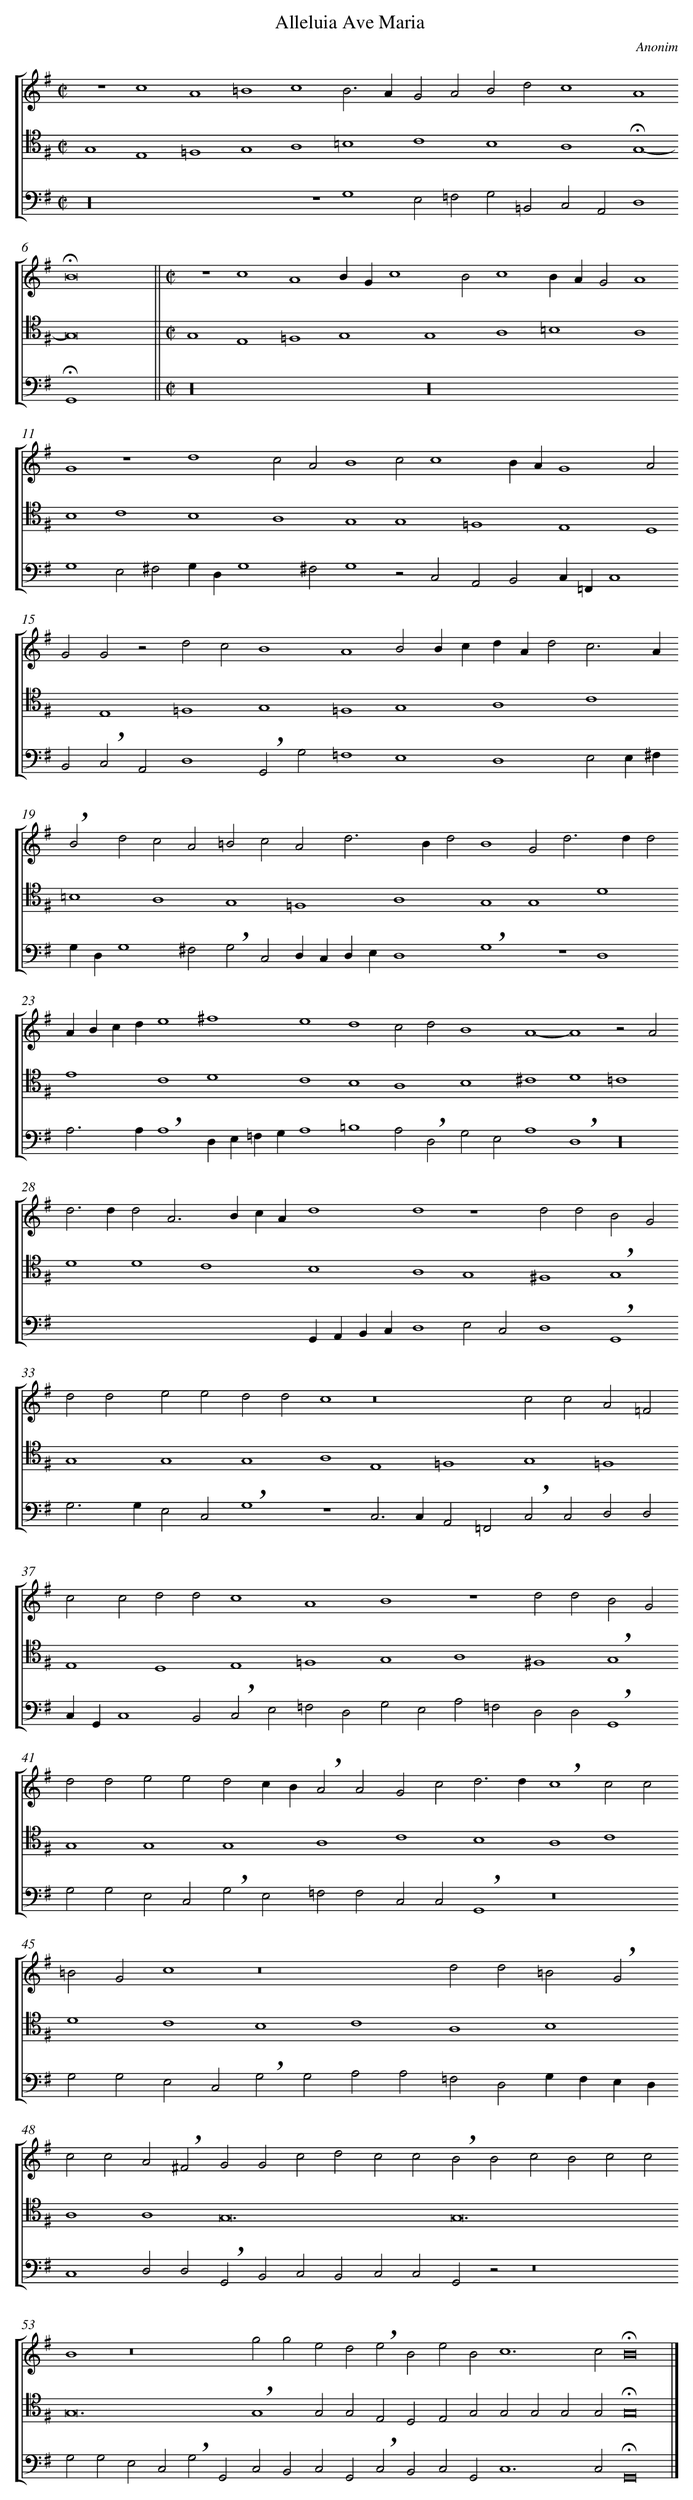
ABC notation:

X:1
T: Alleluia Ave Maria
C: Anonim
L: 1/4
M: C|
%%staves [1 2 3 4]
V: 1
V: 2 clef=alto
V: 3 clef=tenor
V: 4 clef=bass
K: G
[V:1] z4c4 [|]
[V:2] x8 [|]
[V:3] G,4E,4 [|]
[V:4] z16 [|]
[V:1] A4=B4 [|]
[V:2] x8 [|]
[V:3] =F,4G,4 [|]
[V:4]  [|]
[V:1] c4B3A [|]
[V:2] x8 [|]
[V:3] A,4=B,4 [|]
[V:4] z4G,4 [|]
[V:1] G2A2B2d2 [|]
[V:2] x8 [|]
[V:3] C4B,4 [|]
[V:4] E,2=F,2G,2=B,,2 [|]
[V:1] c4A4 [|]
[V:2] x8 [|]
[V:3] A,4!fermata!G,4- [|]
[V:4] C,2A,,2D,4 [|]
[V:1] !fermata!B8 ||
[V:2] x8 ||
[V:3] G,8 ||
[V:4] !fermata!G,,4x4 ||
[V:1] [M:C|]z4c4 [|]
[V:2] x8 [|]
[V:3] [M:C|]G,4E,4 [|]
[V:4] [M:C|]z16 [|]
[V:1] A4BGc4 [|]
[V:2] x8 [|]
[V:3] =F,4G,4 [|]
[V:4]  [|]
[V:1] B2c4 [|]
[V:2] x8 [|]
[V:3] G,4A,4 [|]
[V:4] z16 [|]
[V:1] BAG2A4 [|]
[V:2] x8 [|]
[V:3] =B,4A,4 [|]
[V:4]  [|]
[V:1] G4z4 [|]
[V:2] x8 [|]
[V:3] B,4C4 [|]
[V:4] G,4E,2^F,2 [|]
[V:1] d4c2A2 [|]
[V:2] x8 [|]
[V:3] B,4A,4 [|]
[V:4] G,D,G,4^F,2 [|]
[V:1] B4c2c4 [|]
[V:2] x8 [|]
[V:3] G,4G,4 [|]
[V:4] G,4z2C,2 [|]
[V:1] BAG4 [|]
[V:2] x8 [|]
[V:3] =F,4E,4 [|]
[V:4] A,,2B,,2C,=F,,C,4 [|]
[V:1] A2G2G2z2 [|]
[V:2] x8 [|]
[V:3] D,4E,4 [|]
[V:4] B,,2!breath!C,2A,,2 [|]
[V:1] d2c2B4 [|]
[V:2] x8 [|]
[V:3] =F,4G,4 [|]
[V:4] D,4!breath!G,,2G,2 [|]
[V:1] A4B2Bc [|]
[V:2] x8 [|]
[V:3] =F,4G,4 [|]
[V:4] =F,4E,4 [|]
[V:1] dAd2c3A [|]
[V:2] x8 [|]
[V:3] A,4C4 [|]
[V:4] D,4E,2E,^F, [|]
[V:1] !breath!B2d2c2A2 [|]
[V:2] x8 [|]
[V:3] =B,4A,4 [|]
[V:4] G,D,G,4^F,2 [|]
[V:1] =B2c2A2d3 [|]
[V:2] x8 [|]
[V:3] G,4=F,4 [|]
[V:4] !breath!G,2C,2D,C,D,E, [|]
[V:1] Bd2B4 [|]
[V:2] x8 [|]
[V:3] A,4G,4 [|]
[V:4] D,4!breath!G,4 [|]
[V:1] G2d2>d2d2 [|]
[V:2] x8 [|]
[V:3] G,4D4 [|]
[V:4] z4D,4 [|]
[V:1] ABcde4 [|]
[V:2] x8 [|]
[V:3] E4C4 [|]
[V:4] A,2>A,2!breath!A,4 [|]
[V:1] ^f4e4 [|]
[V:2] x8 [|]
[V:3] D4C4 [|]
[V:4] D,E,=F,G,A,4 [|]
[V:1] d4c2d2 [|]
[V:2] x8 [|]
[V:3] B,4A,4 [|]
[V:4] =B,4A,2!breath!D,2 [|]
[V:1] B4A4- [|]
[V:2] x8 [|]
[V:3] B,4^C4 [|]
[V:4] G,2E,2A,4 [|]
[V:1] A4z2A2 [|]
[V:2] x8 [|]
[V:3] D4=C4 [|]
[V:4] !breath!D,4z16 [|]
[V:1] d2>d2d2A3 [|]
[V:2] x8 [|]
[V:3] D4D4 [|]
[V:4]  [|]
[V:1] BcAd4 [|]
[V:2] x8 [|]
[V:3] C4B,4 [|]
[V:4] G,,A,,B,,C, [|]
[V:1] d4z4 [|]
[V:2] x8 [|]
[V:3] A,4G,4 [|]
[V:4] D,4E,2C,2 [|]
[V:1] d2d2B2G2 [|]
[V:2] x8 [|]
[V:3] ^F,4!breath!G,4 [|]
[V:4] D,4!breath!G,,4 [|]
[V:1] d2d2e2e2 [|]
[V:2] x8 [|]
[V:3] G,4G,4 [|]
[V:4] G,2>G,2E,2C,2 [|]
[V:1] d2d2c4 [|]
[V:2] x8 [|]
[V:3] G,4A,4 [|]
[V:4] !breath!G,4z4 [|]
[V:1] z8 [|]
[V:2] x8 [|]
[V:3] E,4=F,4 [|]
[V:4] C,2>C,2A,,2=F,,2 [|]
[V:1] c2c2A2=F2 [|]
[V:2] x8 [|]
[V:3] G,4=F,4 [|]
[V:4] !breath!C,2C,2D,2D,2 [|]
[V:1] c2c2d2d2 [|]
[V:2] x8 [|]
[V:3] E,4D,4 [|]
[V:4] C,G,,C,4B,,2 [|]
[V:1] c4A4 [|]
[V:2] x8 [|]
[V:3] E,4=F,4 [|]
[V:4] !breath!C,2E,2=F,2D,2 [|]
[V:1] B4z4 [|]
[V:2] x8 [|]
[V:3] G,4A,4 [|]
[V:4] G,2E,2A,2=F,2 [|]
[V:1] d2d2B2G2 [|]
[V:2] x8 [|]
[V:3] ^F,4!breath!G,4 [|]
[V:4] D,2D,2!breath!G,,4 [|]
[V:1] d2d2e2e2 [|]
[V:2] x8 [|]
[V:3] G,4G,4 [|]
[V:4] G,2G,2E,2C,2 [|]
[V:1] d2cB!breath!A2A2 [|]
[V:2] x8 [|]
[V:3] G,4A,4 [|]
[V:4] !breath!G,2E,2=F,2F,2 [|]
[V:1] G2c2d3d [|]
[V:2] x8 [|]
[V:3] C4B,4 [|]
[V:4] C,2C,2!breath!G,,4 [|]
[V:1] !breath!c4c2c2 [|]
[V:2] x8 [|]
[V:3] A,4C4 [|]
[V:4] z8 [|]
[V:1] =B2G2c4 [|]
[V:2] x8 [|]
[V:3] D4C4 [|]
[V:4] G,2G,2E,2C,2 [|]
[V:1] z8 [|]
[V:2] x8 [|]
[V:3] B,4C4 [|]
[V:4] !breath!G,2G,2A,2A,2 [|]
[V:1] d2d2=B2!breath!G2 [|]
[V:2] x8 [|]
[V:3] A,4B,4 [|]
[V:4] =F,2D,2G,F,E,D, [|]
[V:1] c2c2A2!breath!^F2 [|]
[V:2] x8 [|]
[V:3] A,4A,4 [|]
[V:4] C,4D,2D,2 [|]
[V:1] G2G2c2d2 [|]
[V:2] x8 [|]
[V:3] G,12 [|]
[V:4] !breath!G,,2B,,2C,2B,,2 [|]
[V:1] c2c2!breath!B2B2 [|]
[V:2] x8 [|]
[V:3] G,12 [|]
[V:4] C,2C,2G,,2z2 [|]
[V:1] c2B2c2c2 [|]
[V:2] x8 [|]
[V:3]  [|]
[V:4] z8 [|]
[V:1] B4z8 [|]
[V:2] x8 [|]
[V:3] G,12 [|]
[V:4] G,2G,2E,2C,2 [|]
[V:1] g2g2 [|]
[V:2] x8 [|]
[V:3] !breath!G,4 [|]
[V:4] !breath!G,2G,,2C,2B,,2 [|]
[V:1] e2d2!breath!e2B2 [|]
[V:2] x8 [|]
[V:3] G,2G,2E,2D,2 [|]
[V:4] C,2G,,2!breath!C,2B,,2 [|]
[V:1] e2B2c6 [|]
[V:2] x8 [|]
[V:3] E,2G,2G,2G,2 [|]
[V:4] C,2G,,2C,6 [|]
[V:1] c2!fermata!B8 |]
[V:2] x12 |]
[V:3] G,2G,2!fermata!G,8 |]
[V:4] C,2!fermata!G,,8 |]
